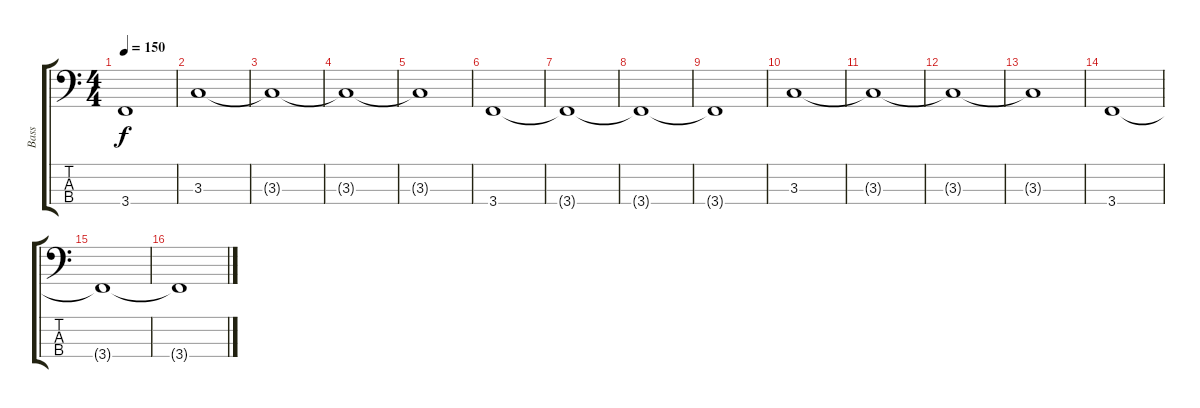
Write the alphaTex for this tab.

\track ("Bass" "Bass") {instrument electricbasspick}
\staff {score tabs}
\tuning (G2 D2 A1 D1) {hide}
\ts (4 4)
\tempo 150
\clef f4
\ks c
3.4{t}.1{dy f} |
3.3.1 |
3.3{t}.1 |
3.3{t}.1 |
3.3{t}.1 |
3.4.1 |
3.4{t}.1 |
3.4{t}.1 |
3.4{t}.1 |
3.3.1 |
3.3{t}.1 |
3.3{t}.1 |
3.3{t}.1 |
3.4.1 |
3.4{t}.1 |
3.4{t}.1
